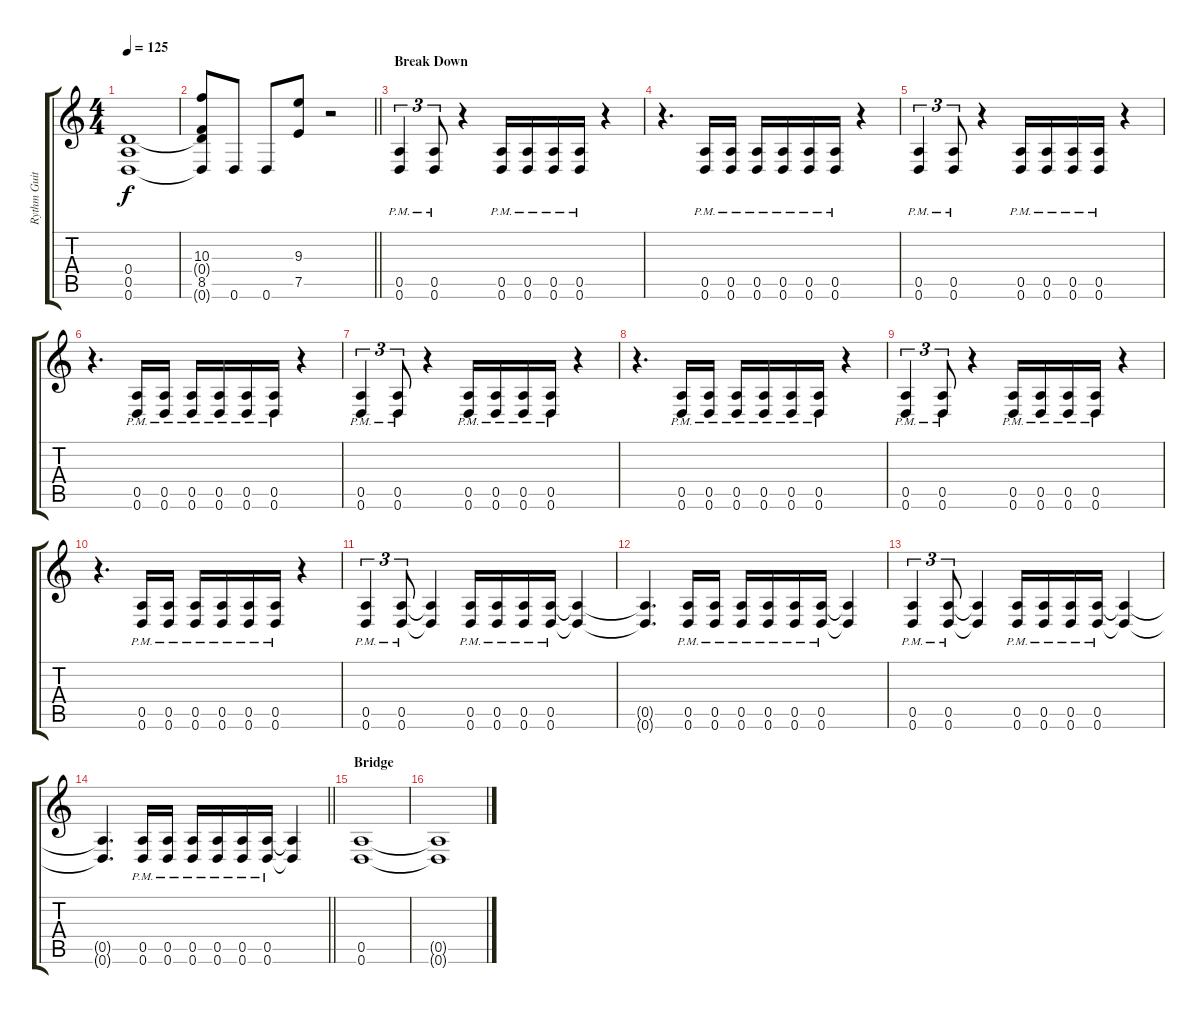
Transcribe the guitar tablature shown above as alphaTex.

\track ("Rythm Guitar" "Rythm Guit") {instrument distortionguitar}
\staff {score tabs}
\tuning (E4 B3 G3 D3 A2 D2) {hide}
\ts (4 4)
\tempo 125
\clef g2
\ks c
(0.4{t} 0.5{t} 0.6{t}).1{dy f} |
\barLineRight lightlight
(10.3 0.4{t} 8.5 0.6{t}).8 0.6.8 0.6.8 (9.3 7.5).8 r.2 |
\section ("" "Break Down")
(0.5{pm} 0.6{pm}).4{tu (3 2)} (0.5{pm} 0.6{pm}).8{tu (3 2)} r.4 (0.5{pm} 0.6{pm}).16 (0.5{pm} 0.6{pm}).16 (0.5{pm} 0.6{pm}).16 (0.5{pm} 0.6{pm}).16 r.4 |
r.4{d} (0.5{pm} 0.6{pm}).16 (0.5{pm} 0.6{pm}).16 (0.5{pm} 0.6{pm}).16 (0.5{pm} 0.6{pm}).16 (0.5{pm} 0.6{pm}).16 (0.5{pm} 0.6{pm}).16 r.4 |
(0.5{pm} 0.6{pm}).4{tu (3 2)} (0.5{pm} 0.6{pm}).8{tu (3 2)} r.4 (0.5{pm} 0.6{pm}).16 (0.5{pm} 0.6{pm}).16 (0.5{pm} 0.6{pm}).16 (0.5{pm} 0.6{pm}).16 r.4 |
r.4{d} (0.5{pm} 0.6{pm}).16 (0.5{pm} 0.6{pm}).16 (0.5{pm} 0.6{pm}).16 (0.5{pm} 0.6{pm}).16 (0.5{pm} 0.6{pm}).16 (0.5{pm} 0.6{pm}).16 r.4 |
(0.5{pm} 0.6{pm}).4{tu (3 2)} (0.5{pm} 0.6{pm}).8{tu (3 2)} r.4 (0.5{pm} 0.6{pm}).16 (0.5{pm} 0.6{pm}).16 (0.5{pm} 0.6{pm}).16 (0.5{pm} 0.6{pm}).16 r.4 |
r.4{d} (0.5{pm} 0.6{pm}).16 (0.5{pm} 0.6{pm}).16 (0.5{pm} 0.6{pm}).16 (0.5{pm} 0.6{pm}).16 (0.5{pm} 0.6{pm}).16 (0.5{pm} 0.6{pm}).16 r.4 |
(0.5{pm} 0.6{pm}).4{tu (3 2)} (0.5{pm} 0.6{pm}).8{tu (3 2)} r.4 (0.5{pm} 0.6{pm}).16 (0.5{pm} 0.6{pm}).16 (0.5{pm} 0.6{pm}).16 (0.5{pm} 0.6{pm}).16 r.4 |
r.4{d} (0.5{pm} 0.6{pm}).16 (0.5{pm} 0.6{pm}).16 (0.5{pm} 0.6{pm}).16 (0.5{pm} 0.6{pm}).16 (0.5{pm} 0.6{pm}).16 (0.5{pm} 0.6{pm}).16 r.4 |
(0.5{pm} 0.6{pm}).4{tu (3 2)} (0.5{pm} 0.6{pm}).8{tu (3 2)} (0.5{t} 0.6{t}).4 (0.5{pm} 0.6{pm}).16 (0.5{pm} 0.6{pm}).16 (0.5{pm} 0.6{pm}).16 (0.5{pm} 0.6{pm}).16 (0.5{t} 0.6{t}).4 |
(0.5{t} 0.6{t}).4{d} (0.5{pm} 0.6{pm}).16 (0.5{pm} 0.6{pm}).16 (0.5{pm} 0.6{pm}).16 (0.5{pm} 0.6{pm}).16 (0.5{pm} 0.6{pm}).16 (0.5{pm} 0.6{pm}).16 (0.5{t} 0.6{t}).4 |
(0.5{pm} 0.6{pm}).4{tu (3 2)} (0.5{pm} 0.6{pm}).8{tu (3 2)} (0.5{t} 0.6{t}).4 (0.5{pm} 0.6{pm}).16 (0.5{pm} 0.6{pm}).16 (0.5{pm} 0.6{pm}).16 (0.5{pm} 0.6{pm}).16 (0.5{t} 0.6{t}).4 |
\barLineRight lightlight
(0.5{t} 0.6{t}).4{d} (0.5{pm} 0.6{pm}).16 (0.5{pm} 0.6{pm}).16 (0.5{pm} 0.6{pm}).16 (0.5{pm} 0.6{pm}).16 (0.5{pm} 0.6{pm}).16 (0.5{pm} 0.6{pm}).16 (0.5{t} 0.6{t}).4 |
\section ("" "Bridge")
(0.5 0.6).1{volume 0} |
(0.5{t} 0.6{t}).1
